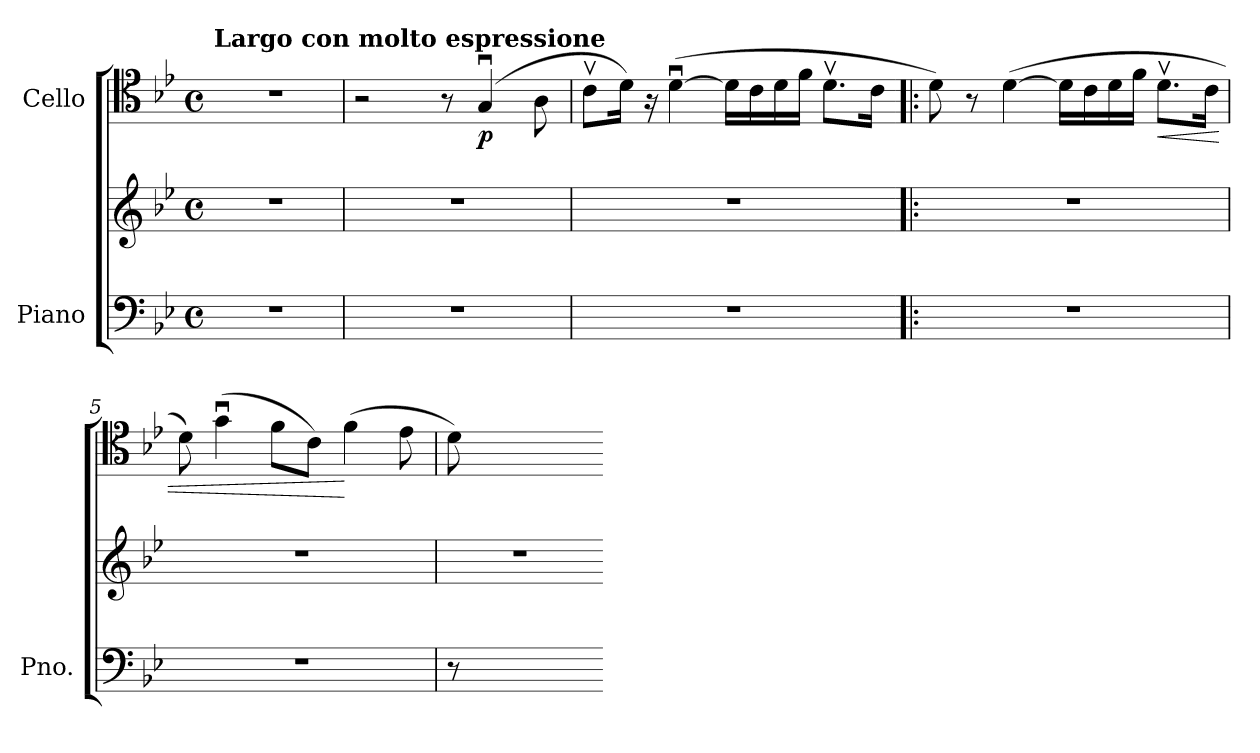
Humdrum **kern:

**kern	**kern	**kern	**dynam
*part2	*part2	*part1	*part1
*staff3	*staff2	*staff1	*staff1
*I"Piano	*	*I"Cello	*
*I'Pno.	*	*	*
*stria5	*stria5	*	*
*clefF4	*clefG2	*clefC4	*
*k[b-e-]	*k[b-e-]	*k[b-e-]	*
*M4/4	*M4/4	*M4/4	*
*met(c)	*met(c)	*met(c)	*
=1	=1	=1	=1
!	!	!LO:TX:a:B:t=Largo con molto espressione	!
1r	1r	1r	.
=2	=2	=2	=2
1r	1r	2r	.
.	.	8r	.
!	!	!	!LO:DY:b
.	.	(>4Gu/	p
.	.	8A\	.
=3	=3	=3	=3
1r	1r	8cv\L	.
.	.	16d\Jk)	.
.	.	16r	.
.	.	(>[4du\	.
.	.	16d\LL]	.
.	.	16c\	.
.	.	16d\	.
.	.	16f\JJ	.
.	.	8.dv\L	.
.	.	16c\Jk	.
=4!|:	=4!|:	=4!|:	=4!|:
1r	1r	8d\)	.
.	.	8r	.
.	.	(>[4d\	.
.	.	16d\LL]	.
.	.	16c\	.
.	.	16d\	.
.	.	16f\JJ	.
!	!	!	!LO:HP:b
.	.	8.dv\L	<
.	.	16c\Jk	.
!!LO:LB:g=z
=5	=5	=5	=5
1r	1r	8d\)	.
.	.	(>4gu\	.
.	.	8f\L	.
.	.	8c\J)	.
.	.	(>4f\	[
.	.	8e-\	.
=6	=6	=6	=6
8r	1r	8d\)	.
2..ryy	.	2..ryy	.
=-	=-	=-	=-
*-	*-	*-	*-
